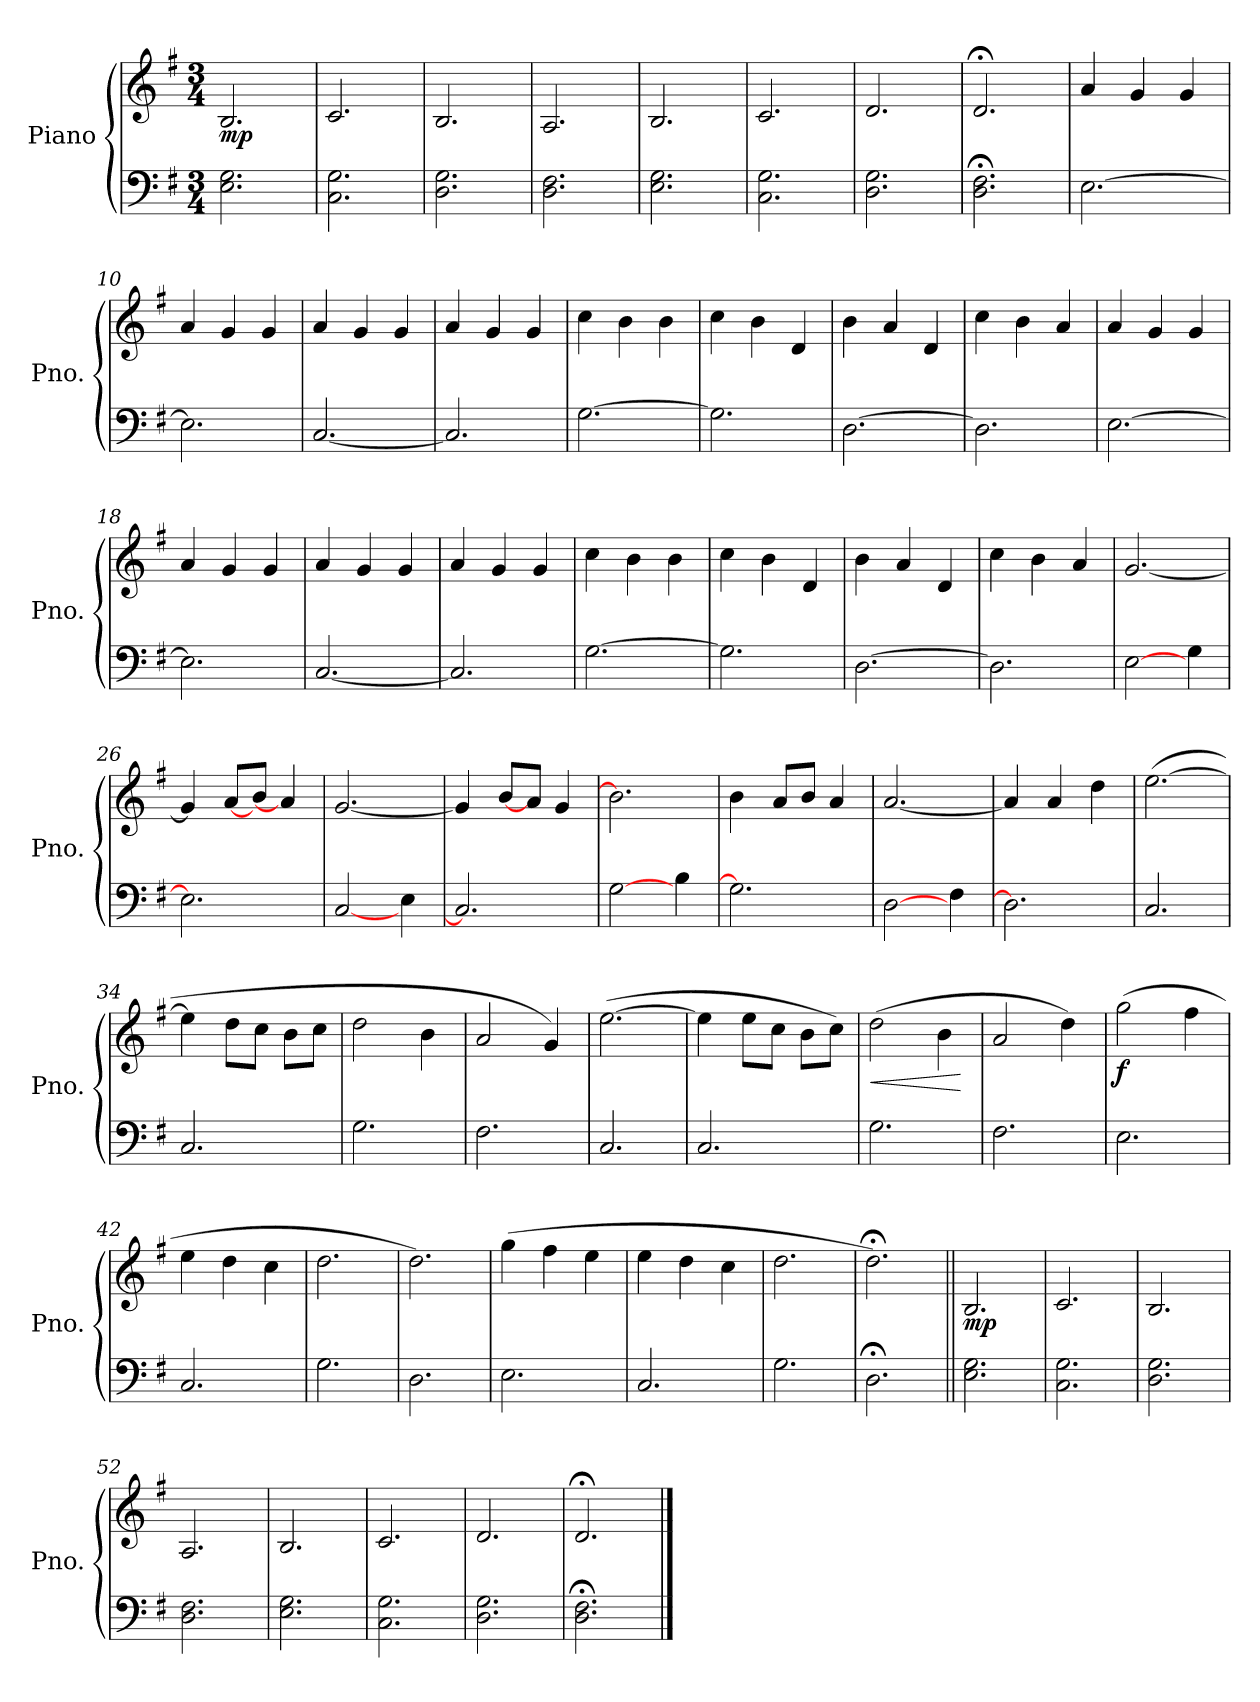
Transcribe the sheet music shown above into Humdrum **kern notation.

**kern	**kern	**dynam
*part1	*part1	*part1
*staff2	*staff1	*staff1/2
*I"Piano	*	*
*I'Pno.	*	*
*clefF4	*clefG2	*
*k[f#]	*k[f#]	*
*M3/4	*M3/4	*
=1	=1	=1
!	!	!LO:DY:b
2.E\ 2.G\	2.B/	mp
=2	=2	=2
2.C\ 2.G\	2.c/	.
=3	=3	=3
2.D\ 2.G\	2.B/	.
=4	=4	=4
2.D\ 2.F#\	2.A/	.
=5	=5	=5
2.E\ 2.G\	2.B/	.
=6	=6	=6
2.C\ 2.G\	2.c/	.
=7	=7	=7
2.D\ 2.G\	2.d/	.
=8	=8	=8
2.D\;< 2.F#\;<	2.d;</	.
!!LO:LB:g=z
=9	=9	=9
*	*MM180	*
[2.E\	4a/	.
.	4g/	.
.	4g/	.
=10	=10	=10
2.E\]	4a/	.
.	4g/	.
.	4g/	.
=11	=11	=11
[2.C/	4a/	.
.	4g/	.
.	4g/	.
=12	=12	=12
2.C/]	4a/	.
.	4g/	.
.	4g/	.
=13	=13	=13
[2.G\	4cc\	.
.	4b\	.
.	4b\	.
=14	=14	=14
2.G\]	4cc\	.
.	4b\	.
.	4d/	.
!!LO:LB:g=z
=15	=15	=15
[2.D\	4b\	.
.	4a/	.
.	4d/	.
=16	=16	=16
2.D\]	4cc\	.
.	4b\	.
.	4a/	.
=17	=17	=17
[2.E\	4a/	.
.	4g/	.
.	4g/	.
=18	=18	=18
2.E\]	4a/	.
.	4g/	.
.	4g/	.
=19	=19	=19
[2.C/	4a/	.
.	4g/	.
.	4g/	.
=20	=20	=20
2.C/]	4a/	.
.	4g/	.
.	4g/	.
!!LO:LB:g=z
=21	=21	=21
[2.G\	4cc\	.
.	4b\	.
.	4b\	.
=22	=22	=22
2.G\]	4cc\	.
.	4b\	.
.	4d/	.
=23	=23	=23
[2.D\	4b\	.
.	4a/	.
.	4d/	.
=24	=24	=24
2.D\]	4cc\	.
.	4b\	.
.	4a/	.
=25	=25	=25
[2E\	[2.g/	.
4G\	.	.
=26	=26	=26
2.E\]	4g/]	.
.	[8a/L	.
.	8b/J	.
.	4a/]	.
!!LO:LB:g=z
=27	=27	=27
[2C/	[2.g/	.
4E\	.	.
=28	=28	=28
2.C/]	4g/]	.
.	[8b/L	.
.	8a/J	.
.	4g/	.
=29	=29	=29
[2G\	2.b\]	.
4B\	.	.
=30	=30	=30
2.G\]	4b\	.
.	8a/L	.
.	8b/J	.
.	4a/	.
=31	=31	=31
[2D\	[2.a/	.
4F#\	.	.
=32	=32	=32
2.D\]	4a/]	.
.	4a/	.
.	4dd\	.
!!LO:PB:g=z
=33	=33	=33
2.C/	(>[2.ee\	.
=34	=34	=34
2.C/	4ee\]	.
.	8dd\L	.
.	8cc\J	.
.	8b\L	.
.	8cc\J	.
=35	=35	=35
2.G\	2dd\	.
.	4b\	.
=36	=36	=36
2.F#\	2a/	.
.	4g/)	.
=37	=37	=37
2.C/	(>[2.ee\	.
=38	=38	=38
2.C/	4ee\]	.
.	8ee\L	.
.	8cc\J	.
.	8b\L	.
.	8cc\J)	.
!!LO:LB:g=z
=39	=39	=39
!	!	!LO:HP:b
2.G\	(>2dd\	<
.	4b\	.
.	.	[
=40	=40	=40
2.F#\	2a/	.
.	4dd\)	.
=41	=41	=41
!	!	!LO:DY:b
2.E\	(>2gg\	f
.	4ff#\	.
=42	=42	=42
2.C/	4ee\	.
.	4dd\	.
.	4cc\	.
=43	=43	=43
2.G\	2.dd\	.
=44	=44	=44
2.D\	2.dd\)	.
!!LO:LB:g=z
=45	=45	=45
2.E\	(>4gg\	.
.	4ff#\	.
.	4ee\	.
=46	=46	=46
2.C/	4ee\	.
.	4dd\	.
.	4cc\	.
=47	=47	=47
2.G\	2.dd\	.
=48	=48	=48
2.D;<\	2.dd;<\)	.
=49||	=49||	=49||
!	!	!LO:DY:b
2.E\ 2.G\	2.B/	mp
=50	=50	=50
2.C\ 2.G\	2.c/	.
!!LO:LB:g=z
=51	=51	=51
2.D\ 2.G\	2.B/	.
=52	=52	=52
2.D\ 2.F#\	2.A/	.
=53	=53	=53
2.E\ 2.G\	2.B/	.
=54	=54	=54
2.C\ 2.G\	2.c/	.
=55	=55	=55
2.D\ 2.G\	2.d/	.
=56	=56	=56
2.D\;< 2.F#\;<	2.d;</	.
==	==	==
*-	*-	*-
